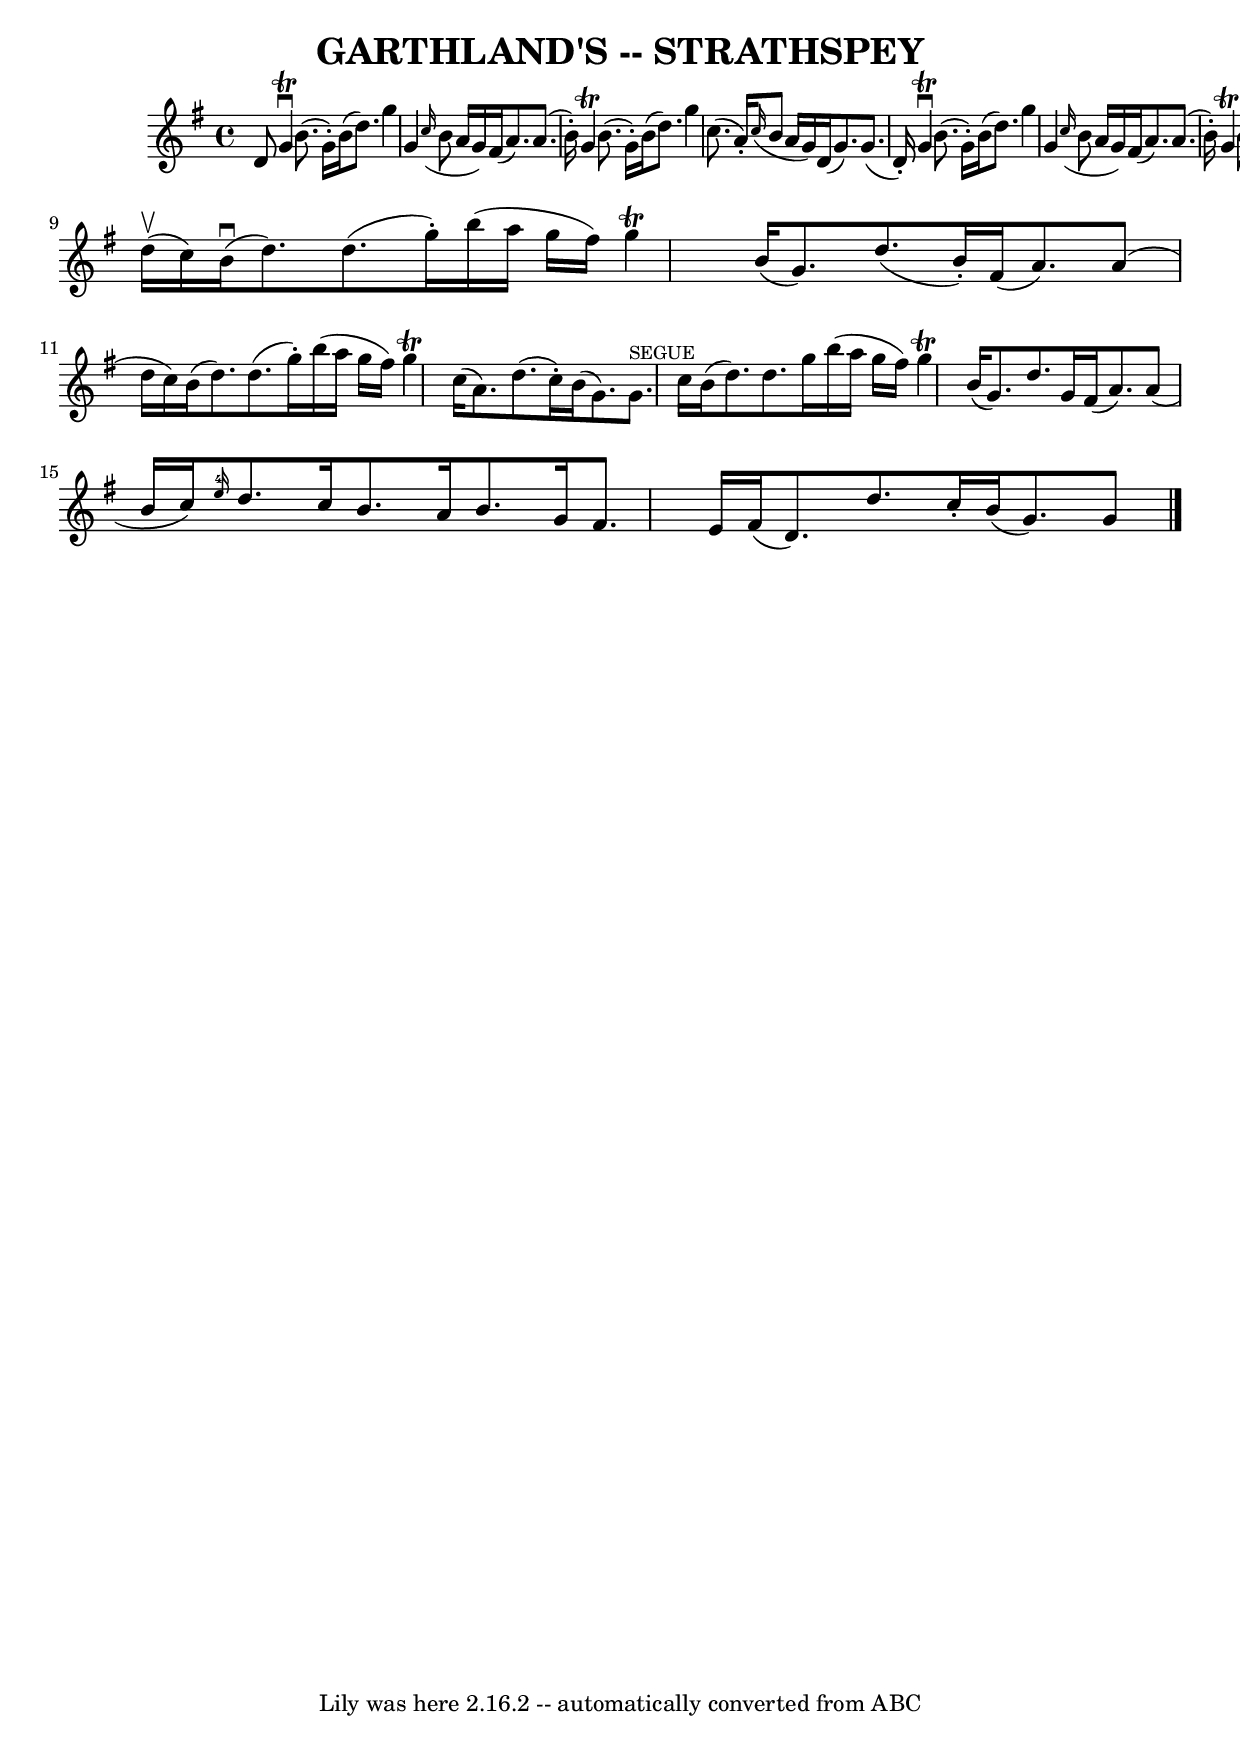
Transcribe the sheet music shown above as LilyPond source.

\version "2.16.2"
\include "Mammoth.ily"
\header {
	%% book = "Ryan's Mammoth Collection of Fiddle Tunes"
	crossRefNumber = "1"
	footnotes = ""
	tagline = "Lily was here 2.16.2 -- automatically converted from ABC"
	title = "GARTHLAND'S -- STRATHSPEY"
}
voicedefault =  {


 \override Staff.TimeSignature #'style = #'C
 \time 4/4 
\key g \major d'8        |
 g'4^\downbow^\trill b'8. (
 g'16 -.) b'16 (d''8.) g''4    |
 g'4    \grace { c''16 
(} b'8 a'16 g'16) fis'16 (a'8.) a'8. (b'16 -.)       
|
 g'4^\trill b'8. (g'16 -.) b'16 (d''8.) g''4    
|
 c''8. (a'16 -.)   \grace { c''16 (} b'8 a'16 g'16  
-) d'16 (g'8.) g'8. (d'16 -.)   |
     |
 g'4 
^\downbow^\trill b'8. (g'16 -.) b'16 (d''8.) g''4    |
  
 g'4    \grace { c''16 (} b'8 a'16 g'16) fis'16 (a'8.)   
a'8. (b'16 -.)       |
 g'4^\trill b'8. (g'16 -.) b'16 (
 d''8.) g''4    |
 c''8. (a'16 -.)   \grace { c''16 (}   
b'8 a'16 g'16) d'16 (g'8.) g'8    \bar "|." d''16 
(^\upbow c''16)       |
 b'16 (^\downbow d''8.) d''8. (
g''16 -.) b''16 (a''16 g''16 fis''16) g''4^\trill   |
 
 b'16 (g'8.) d''8. (b'16 -.) fis'16 (a'8.) a'8 (
d''16 c''16)       |
 b'16 (d''8.) d''8. (g''16 -.)  
 b''16 (a''16 g''16 fis''16) g''4^\trill   |
 c''16 (
a'8.) d''8. (c''16 -.) b'16 (g'8.) g'8.^\segue c''16  
  |
     |
 b'16 (d''8.) d''8. g''16 b''16 (
a''16 g''16 fis''16) g''4^\trill   |
 b'16 (g'8.)   
d''8. g'16 fis'16 (a'8.) a'8 (b'16 c''16)       |
 
  \grace { e''16-4 } d''8. c''16 b'8. a'16 b'8. g'16    
fis'8. e'16    |
 fis'16 (d'8.) d''8. c''16 -.   |
 
 b'16 (g'8.) g'8    \bar "|."   
}

\score{
    <<

	\context Staff="default"
	{
	    \voicedefault 
	}

    >>
	\layout {
	}
	\midi {}
}
